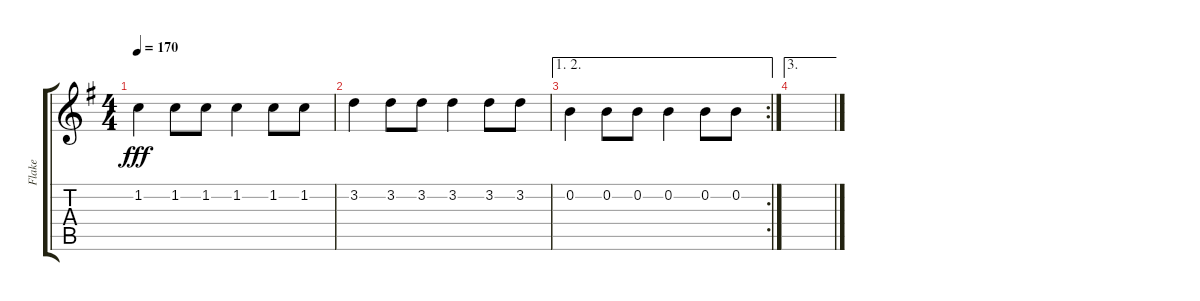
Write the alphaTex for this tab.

\track ("Flake" "Flake") {instrument synthbass1}
\staff {score tabs}
\tuning (E4 B3 G3 D3 A2 E2) {hide}
\ts (4 4)
\tempo 170
\clef g2
\ks g
1.2.4{dy fff} 1.2.8 1.2.8 1.2.4 1.2.8 1.2.8 |
3.2.4 3.2.8 3.2.8 3.2.4 3.2.8 3.2.8 |
\ae (1 2)
\rc 2
0.2.4 0.2.8 0.2.8 0.2.4 0.2.8 0.2.8 |
\ae 3
